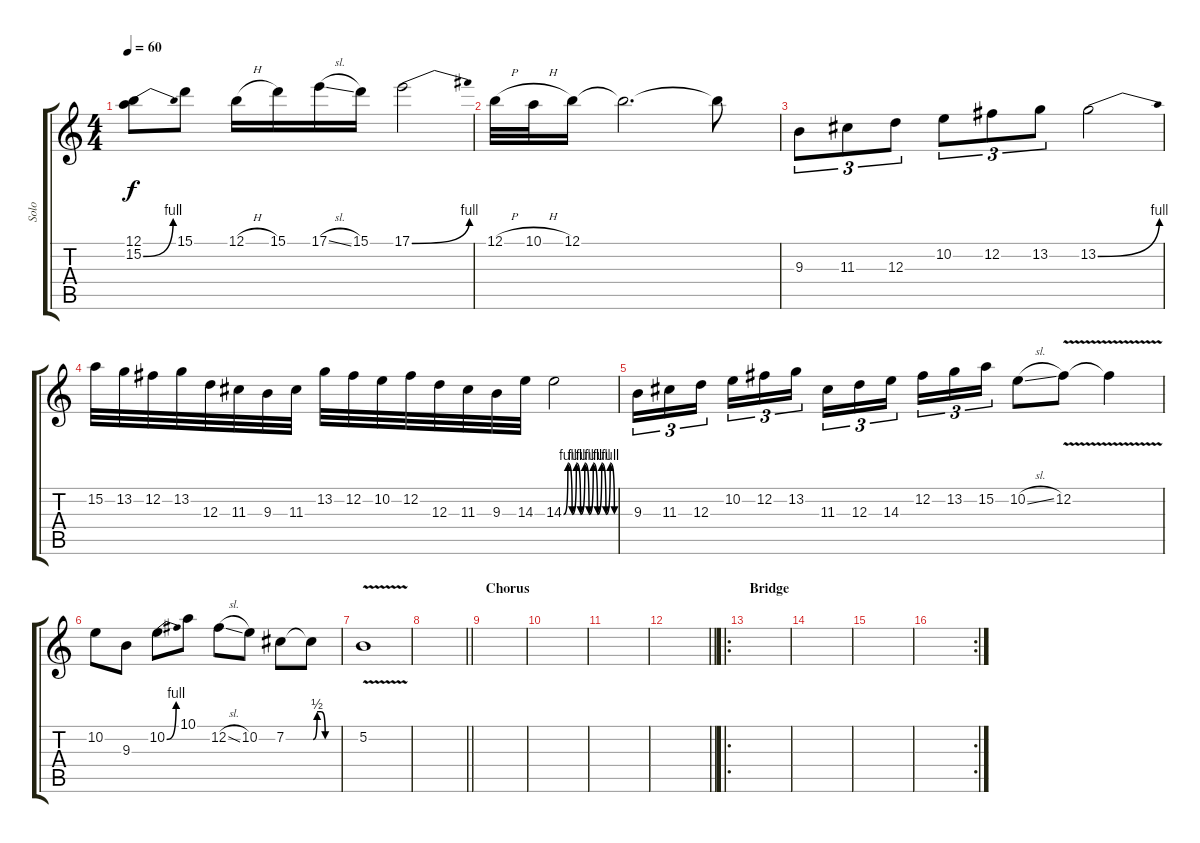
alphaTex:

\track ("Solo" "Solo") {instrument electricguitarjazz}
\staff {score tabs}
\tuning (B3 Gb3 D3 A2 E2 B1) {hide}
\ts (4 4)
\tempo 60
\clef g2
\ks c
(12.1 15.2{be (bend 0 0 60 4)}).8{dy f} 15.1.8 12.1{h}.16 15.1.16 17.1{sl}.16 15.1.16 17.1{be (bend 0 0 60 4)}.2 |
12.1{h}.32 10.1{h}.32 12.1.16 12.1{t}.2{d} 12.1{t}.8 |
9.3.8{tu (3 2)} 11.3.8{tu (3 2)} 12.3.8{tu (3 2)} 10.2.8{tu (3 2)} 12.2.8{tu (3 2)} 13.2.8{tu (3 2)} 13.2{be (bend 0 0 60 4)}.2 |
15.2.32 13.2.32 12.2.32 13.2.32 12.3.32 11.3.32 9.3.32 11.3.32 13.2.32 12.2.32 10.2.32 12.2.32 12.3.32 11.3.32 9.3.32 14.3.32 14.3{be (custom 0 0 5 4 10 0 15 4 20 0 25 4 30 0 35 4 40 0 45 4 50 0 55 4 60 0)}.2 |
9.3.16{tu (3 2)} 11.3.16{tu (3 2)} 12.3.16{tu (3 2) beam splitsecondary} 10.2.16{tu (3 2)} 12.2.16{tu (3 2)} 13.2.16{tu (3 2)} 11.3.16{tu (3 2)} 12.3.16{tu (3 2)} 14.3.16{tu (3 2) beam splitsecondary} 12.2.16{tu (3 2)} 13.2.16{tu (3 2)} 15.2.16{tu (3 2)} 10.2{sl}.8 12.2{v}.8 12.2{t}.4 |
10.2.8 9.3.8 10.2{be (bend 0 0 60 4)}.8 10.1.8 12.2{sl}.8 10.2.8 7.2.8 7.2{be (custom 0 0 10 2 20 2 30 0 60 0) t}.8 |
5.2{v}.1 |
\barLineRight lightlight
|
\section ("" "Chorus")
|
|
|
\barLineRight lightlight
|
\ro
\section ("" "Bridge")
|
|
|
\rc 2
